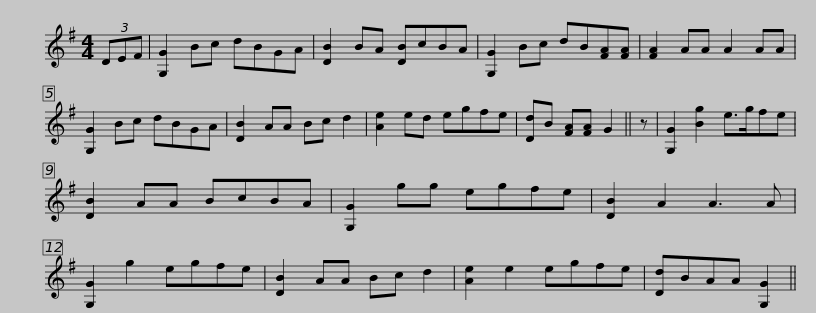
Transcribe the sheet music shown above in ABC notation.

X:1
L:1/8
M:4/4
I:linebreak $
K:G
V:1 treble
V:1
 (3DEF | [G,G]2 Bc dBGA | [DB]2 BA [DB]cBA | [G,G]2 Bc dB[FA][FA] | [FA]2 AA A2 AA | %5
 [G,G]2 Bc dBGA | [DB]2 AA Bc d2 |$ [Ae]2 ed egfe | [Dd]B [FA][FA] G2 || z | %10
 [G,G]2 [Bg]2 e>gfe | [DB]2 AA BcBA | [G,G]2 gg egfe | [DB]2 A2 A3 A |$ [G,G]2 g2 egfe | %15
 [DB]2 AA Bc d2 | [Ae]2 e2 egfe | [Dd]BAA [G,G]2 || %18
